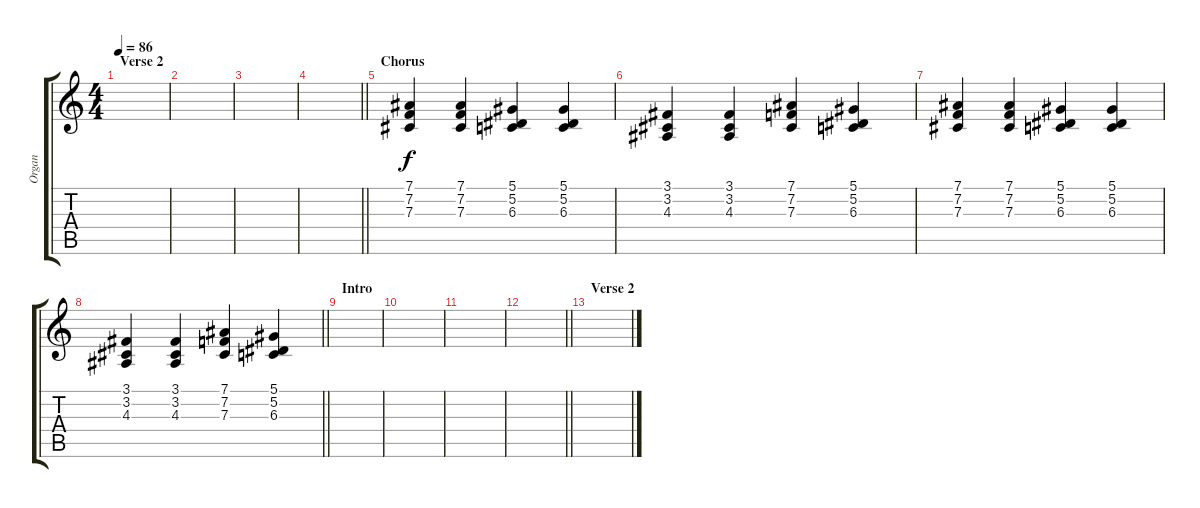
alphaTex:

\track ("Organ" "Organ") {instrument rockorgan}
\staff {score tabs}
\tuning (Eb4 Bb3 Gb3 Db3 Ab2 Eb2) {hide}
\ts (4 4)
\section ("" "Verse 2")
\tempo 86
\clef g2
\ks c
|
|
|
\barLineRight lightlight
|
\section ("" "Chorus")
(7.1 7.2 7.3).4 (7.1 7.2 7.3).4 (5.1 5.2 6.3).4 (5.1 5.2 6.3).4 |
(3.1 3.2 4.3).4 (3.1 3.2 4.3).4 (7.1 7.2 7.3).4 (5.1 5.2 6.3).4 |
(7.1 7.2 7.3).4 (7.1 7.2 7.3).4 (5.1 5.2 6.3).4 (5.1 5.2 6.3).4 |
\barLineRight lightlight
(3.1 3.2 4.3).4 (3.1 3.2 4.3).4 (7.1 7.2 7.3).4 (5.1 5.2 6.3).4 |
\section ("" "Intro")
|
|
|
\barLineRight lightlight
|
\section ("" "Verse 2")
